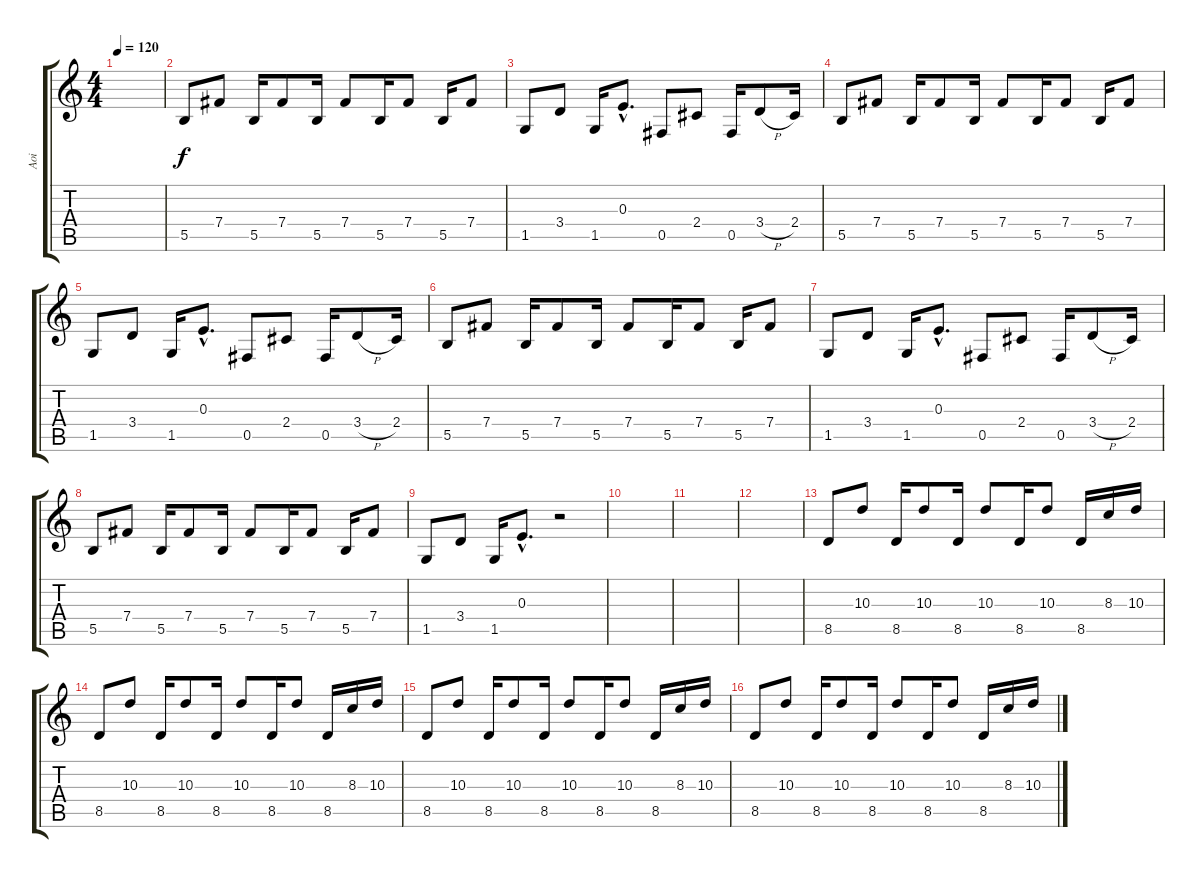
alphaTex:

\track ("Aoi" "Aoi") {instrument distortionguitar}
\staff {score tabs}
\tuning (Db4 Ab3 E3 B2 Gb2 B1) {hide}
\ts (4 4)
\tempo 120
\clef g2
\ks c
|
5.5.8{dy f} 7.4.8 5.5.16 7.4.8 5.5.16 7.4.8 5.5.16 7.4.8 5.5.16 7.4.8 |
1.5.8 3.4.8 1.5.16 0.3{hac}.8{d} 0.5.8 2.4.8 0.5.16 3.4{h}.8 2.4.16 |
5.5.8 7.4.8 5.5.16 7.4.8 5.5.16 7.4.8 5.5.16 7.4.8 5.5.16 7.4.8 |
1.5.8 3.4.8 1.5.16 0.3{hac}.8{d} 0.5.8 2.4.8 0.5.16 3.4{h}.8 2.4.16 |
5.5.8 7.4.8 5.5.16 7.4.8 5.5.16 7.4.8 5.5.16 7.4.8 5.5.16 7.4.8 |
1.5.8 3.4.8 1.5.16 0.3{hac}.8{d} 0.5.8 2.4.8 0.5.16 3.4{h}.8 2.4.16 |
5.5.8 7.4.8 5.5.16 7.4.8 5.5.16 7.4.8 5.5.16 7.4.8 5.5.16 7.4.8 |
1.5.8 3.4.8 1.5.16 0.3{hac}.8{d} r.2 |
|
|
|
8.5.8 10.3.8 8.5.16 10.3.8 8.5.16 10.3.8 8.5.16 10.3.8 8.5.16 8.3.16 10.3.16 |
8.5.8 10.3.8 8.5.16 10.3.8 8.5.16 10.3.8 8.5.16 10.3.8 8.5.16 8.3.16 10.3.16 |
8.5.8 10.3.8 8.5.16 10.3.8 8.5.16 10.3.8 8.5.16 10.3.8 8.5.16 8.3.16 10.3.16 |
8.5.8 10.3.8 8.5.16 10.3.8 8.5.16 10.3.8 8.5.16 10.3.8 8.5.16 8.3.16 10.3.16
